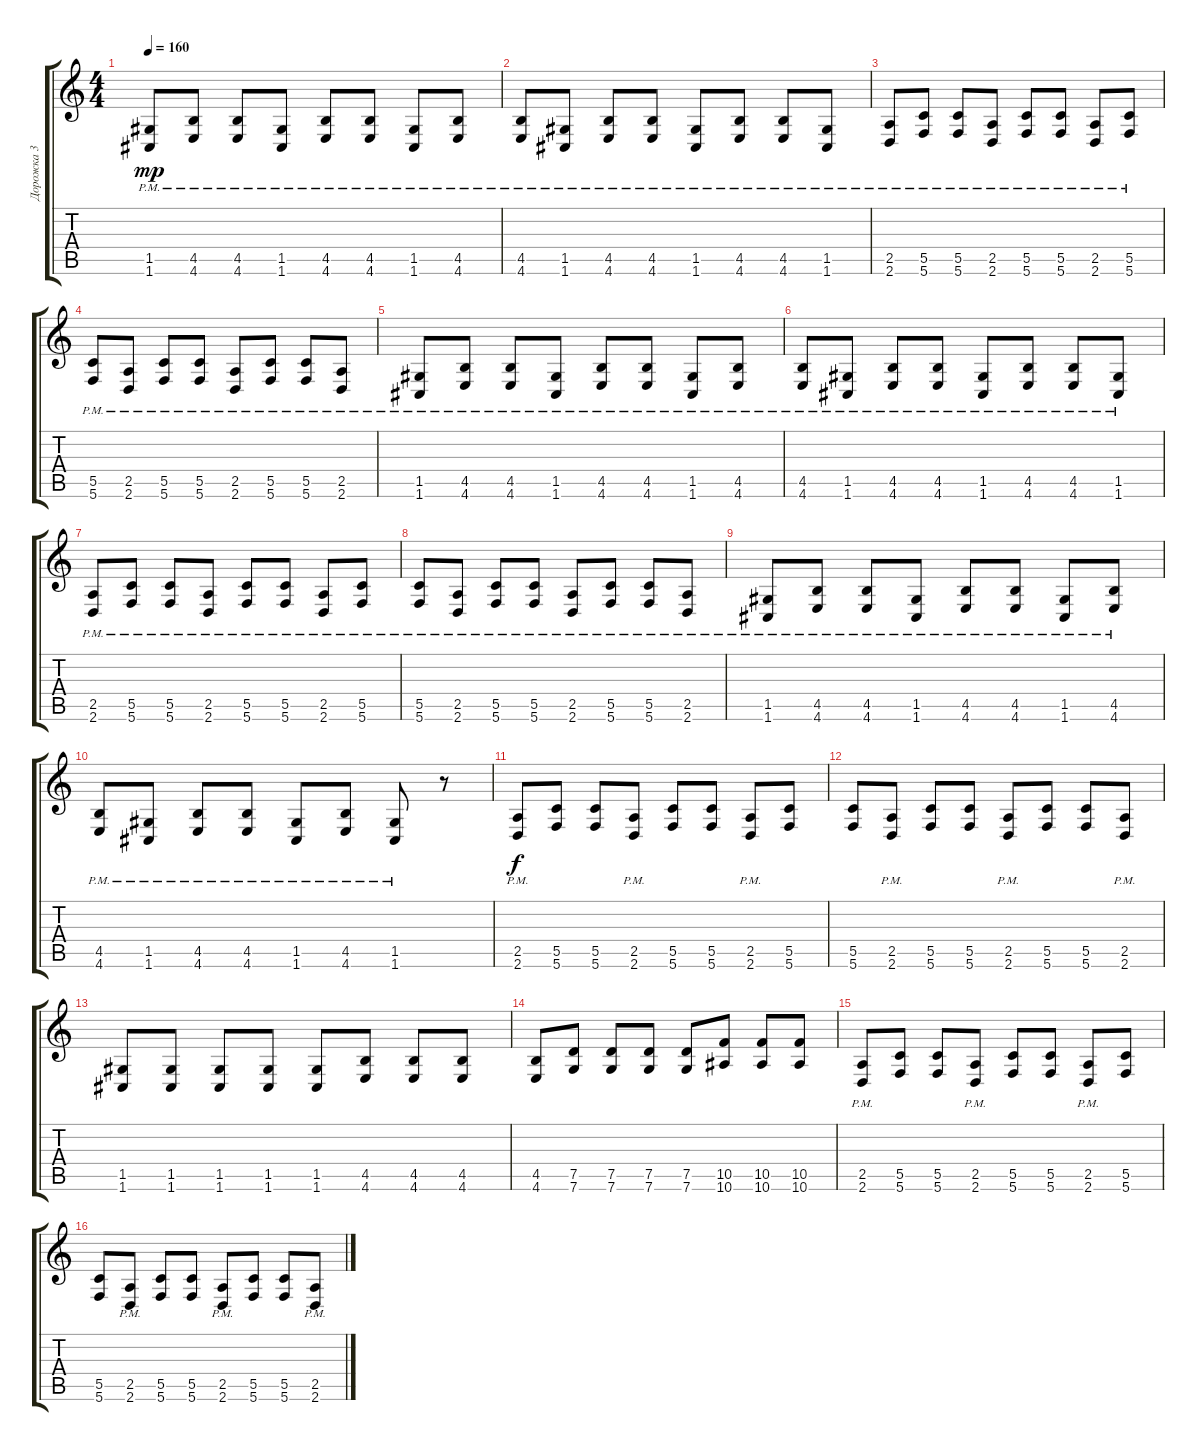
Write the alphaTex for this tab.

\track ("Дорожка 3" "Дорожка 3") {instrument distortionguitar}
\staff {score tabs}
\tuning (D4 A3 F3 C3 G2 C2) {hide}
\ts (4 4)
\tempo 160
\clef g2
\ks c
(1.5{pm} 1.6{pm}).8{dy mp} (4.5{pm} 4.6{pm}).8 (4.5{pm} 4.6{pm}).8 (1.5{pm} 1.6{pm}).8 (4.5{pm} 4.6{pm}).8 (4.5{pm} 4.6{pm}).8 (1.5{pm} 1.6{pm}).8 (4.5{pm} 4.6{pm}).8 |
(4.5{pm} 4.6{pm}).8 (1.5{pm} 1.6{pm}).8 (4.5{pm} 4.6{pm}).8 (4.5{pm} 4.6{pm}).8 (1.5{pm} 1.6{pm}).8 (4.5{pm} 4.6{pm}).8 (4.5{pm} 4.6{pm}).8 (1.5{pm} 1.6{pm}).8 |
(2.5{pm} 2.6{pm}).8 (5.5{pm} 5.6{pm}).8 (5.5{pm} 5.6{pm}).8 (2.5{pm} 2.6{pm}).8 (5.5{pm} 5.6{pm}).8 (5.5{pm} 5.6{pm}).8 (2.5{pm} 2.6{pm}).8 (5.5{pm} 5.6{pm}).8 |
(5.5{pm} 5.6{pm}).8 (2.5{pm} 2.6{pm}).8 (5.5{pm} 5.6{pm}).8 (5.5{pm} 5.6{pm}).8 (2.5{pm} 2.6{pm}).8 (5.5{pm} 5.6{pm}).8 (5.5{pm} 5.6{pm}).8 (2.5{pm} 2.6{pm}).8 |
(1.5{pm} 1.6{pm}).8 (4.5{pm} 4.6{pm}).8 (4.5{pm} 4.6{pm}).8 (1.5{pm} 1.6{pm}).8 (4.5{pm} 4.6{pm}).8 (4.5{pm} 4.6{pm}).8 (1.5{pm} 1.6{pm}).8 (4.5{pm} 4.6{pm}).8 |
(4.5{pm} 4.6{pm}).8 (1.5{pm} 1.6{pm}).8 (4.5{pm} 4.6{pm}).8 (4.5{pm} 4.6{pm}).8 (1.5{pm} 1.6{pm}).8 (4.5{pm} 4.6{pm}).8 (4.5{pm} 4.6{pm}).8 (1.5{pm} 1.6{pm}).8 |
(2.5{pm} 2.6{pm}).8 (5.5{pm} 5.6{pm}).8 (5.5{pm} 5.6{pm}).8 (2.5{pm} 2.6{pm}).8 (5.5{pm} 5.6{pm}).8 (5.5{pm} 5.6{pm}).8 (2.5{pm} 2.6{pm}).8 (5.5{pm} 5.6{pm}).8 |
(5.5{pm} 5.6{pm}).8 (2.5{pm} 2.6{pm}).8 (5.5{pm} 5.6{pm}).8 (5.5{pm} 5.6{pm}).8 (2.5{pm} 2.6{pm}).8 (5.5{pm} 5.6{pm}).8 (5.5{pm} 5.6{pm}).8 (2.5{pm} 2.6{pm}).8 |
(1.5{pm} 1.6{pm}).8 (4.5{pm} 4.6{pm}).8 (4.5{pm} 4.6{pm}).8 (1.5{pm} 1.6{pm}).8 (4.5{pm} 4.6{pm}).8 (4.5{pm} 4.6{pm}).8 (1.5{pm} 1.6{pm}).8 (4.5{pm} 4.6{pm}).8 |
(4.5{pm} 4.6{pm}).8 (1.5{pm} 1.6{pm}).8 (4.5{pm} 4.6{pm}).8 (4.5{pm} 4.6{pm}).8 (1.5{pm} 1.6{pm}).8 (4.5{pm} 4.6{pm}).8 (1.5{pm} 1.6{pm}).8 r.8 |
(2.5{pm} 2.6{pm}).8{dy f} (5.5 5.6).8 (5.5 5.6).8 (2.5{pm} 2.6{pm}).8 (5.5 5.6).8 (5.5 5.6).8 (2.5{pm} 2.6{pm}).8 (5.5 5.6).8 |
(5.5 5.6).8 (2.5{pm} 2.6{pm}).8 (5.5 5.6).8 (5.5 5.6).8 (2.5{pm} 2.6{pm}).8 (5.5 5.6).8 (5.5 5.6).8 (2.5{pm} 2.6{pm}).8 |
(1.5 1.6).8 (1.5 1.6).8 (1.5 1.6).8 (1.5 1.6).8 (1.5 1.6).8 (4.5 4.6).8 (4.5 4.6).8 (4.5 4.6).8 |
(4.5 4.6).8 (7.5 7.6).8 (7.5 7.6).8 (7.5 7.6).8 (7.5 7.6).8 (10.5 10.6).8 (10.5 10.6).8 (10.5 10.6).8 |
(2.5{pm} 2.6{pm}).8 (5.5 5.6).8 (5.5 5.6).8 (2.5{pm} 2.6{pm}).8 (5.5 5.6).8 (5.5 5.6).8 (2.5{pm} 2.6{pm}).8 (5.5 5.6).8 |
(5.5 5.6).8 (2.5{pm} 2.6{pm}).8 (5.5 5.6).8 (5.5 5.6).8 (2.5{pm} 2.6{pm}).8 (5.5 5.6).8 (5.5 5.6).8 (2.5{pm} 2.6{pm}).8
